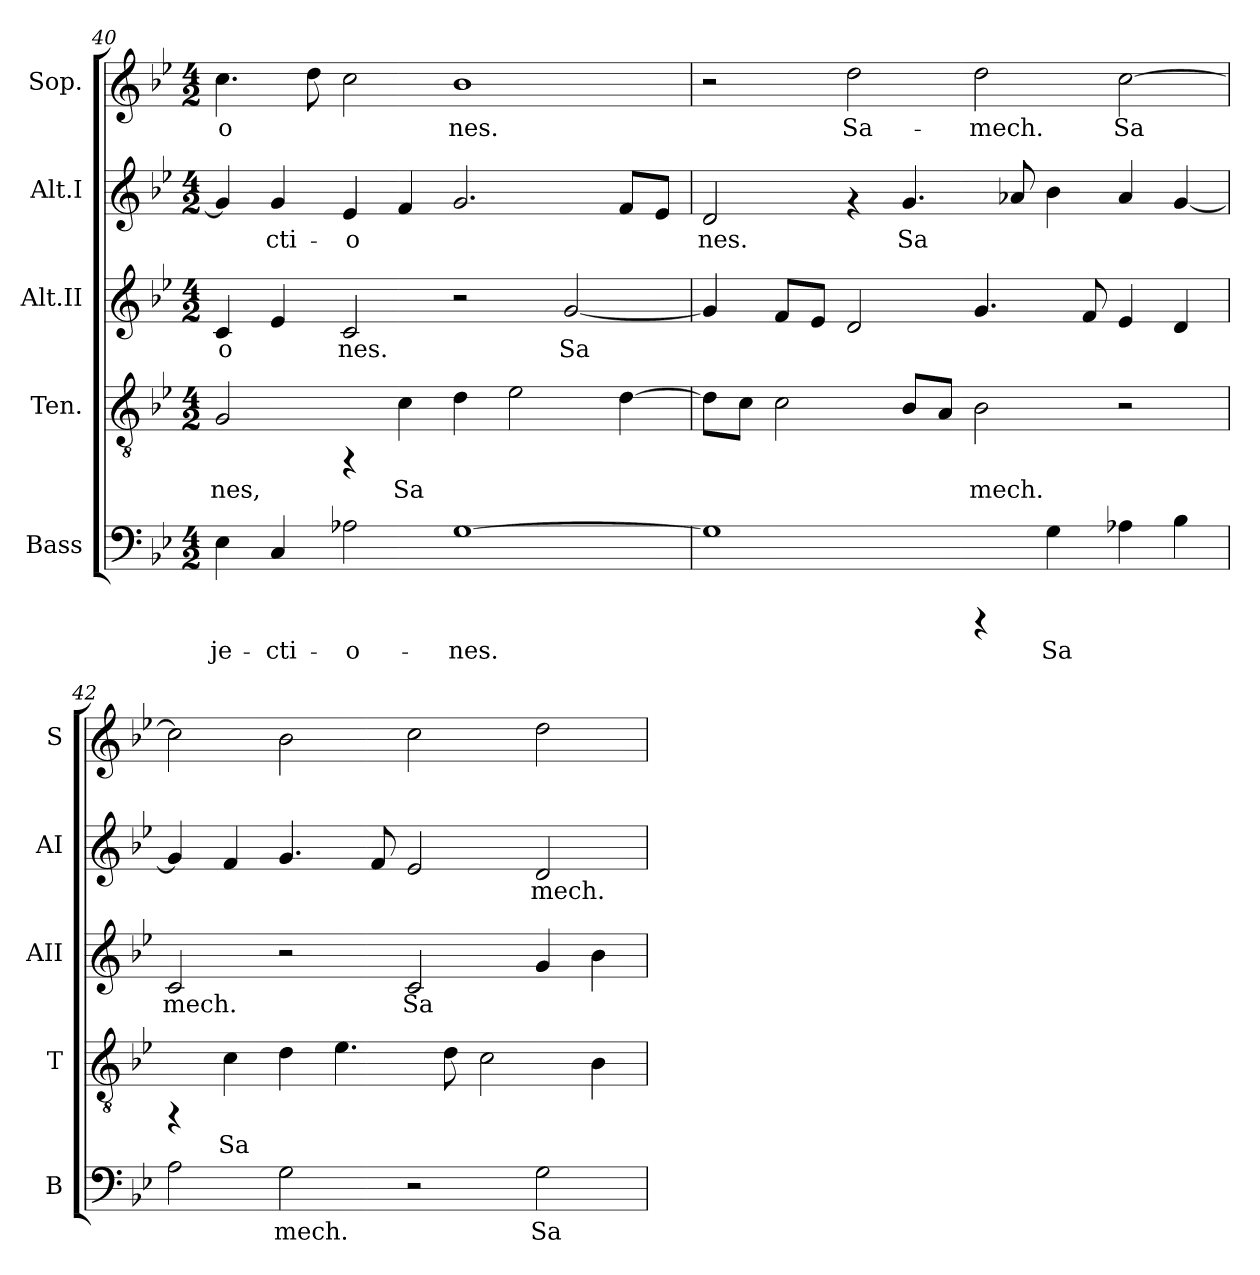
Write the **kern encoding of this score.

**kern	**text	**kern	**text	**kern	**text	**kern	**text	**kern	**text
*part5	*part5	*part4	*part4	*part3	*part3	*part2	*part2	*part1	*part1
*staff5	*staff5	*staff4	*staff4	*staff3	*staff3	*staff2	*staff2	*staff1	*staff1
*I"Bass	*	*I"Ten.	*	*I"Alt.II	*	*I"Alt.I	*	*I"Sop.	*
*I'B	*	*I'T	*	*I'AII	*	*I'AI	*	*I'S	*
*clefF4	*	*clefGv2	*	*clefG2	*	*clefG2	*	*clefG2	*
*k[b-e-]	*	*k[b-e-]	*	*k[b-e-]	*	*k[b-e-]	*	*k[b-e-]	*
*B-:	*	*B-:	*	*B-:	*	*B-:	*	*B-:	*
*M4/2	*	*M4/2	*	*M4/2	*	*M4/2	*	*M4/2	*
=40	=40	=40	=40	=40	=40	=40	=40	=40	=40
!	!LO:LY:b:cj	!	!LO:LY:b:cj	!	!LO:LY:b:cj	!	!LO:LY:b:cj	!	!LO:LY:b:cj
4E-\	-je-	2G/	-nes,	4c/	-o-	4g/]	--	4.cc\	-o-
!	!LO:LY:b:cj	!	!	!	!LO:LY:b:cj	!	!LO:LY:b:cj	!	!
4C/	-cti-	.	.	4e-/	--	4g/	-cti-	.	.
!	!	!	!	!	!	!	!	!	!LO:LY:b:cj
.	.	.	.	.	.	.	.	8dd\	--
!	!LO:LY:b:cj	!	!	!	!LO:LY:b:cj	!	!LO:LY:b:cj	!	!LO:LY:b:cj
2A-X\	-o-	4rFF	.	2c/	-nes.	4e-/	-o-	2cc\	--
!	!	!	!LO:LY:b:cj	!	!	!	!LO:LY:b:cj	!	!
.	.	4c\	Sa-	.	.	4f/	--	.	.
!	!LO:LY:b:cj	!	!LO:LY:b:cj	!	!	!	!LO:LY:b:cj	!	!LO:LY:b:cj
[>1G	-nes.	4d\	--	2r	.	2.g/	--	1b-	-nes.
!	!	!	!LO:LY:b:cj	!	!	!	!	!	!
.	.	2e-\	--	.	.	.	.	.	.
!	!	!	!	!	!LO:LY:b:cj	!	!	!	!
.	.	.	.	[<2g/	Sa-	.	.	.	.
!	!	!	!LO:LY:b:cj	!	!	!	!LO:LY:b:cj	!	!
.	.	[>4d\	--	.	.	8f/L	--	.	.
!	!	!	!	!	!	!	!LO:LY:b:cj	!	!
.	.	.	.	.	.	8e-/J	--	.	.
=41	=41	=41	=41	=41	=41	=41	=41	=41	=41
!	!LO:LY:b:cj	!	!LO:LY:b:cj	!	!LO:LY:b:cj	!	!LO:LY:b:cj	!	!
1G]	.	8d\L]	--	4g/]	--	2d/	-nes.	2r	.
!	!	!	!LO:LY:b:cj	!	!	!	!	!	!
.	.	8c\J	--	.	.	.	.	.	.
!	!	!	!LO:LY:b:cj	!	!LO:LY:b:cj	!	!	!	!
.	.	2c\	--	8f/L	--	.	.	.	.
!	!	!	!	!	!LO:LY:b:cj	!	!	!	!
.	.	.	.	8e-/J	--	.	.	.	.
!	!	!	!	!	!LO:LY:b:cj	!	!	!	!LO:LY:b:cj
.	.	.	.	2d/	--	4rf	.	2dd\	Sa-
!	!	!	!LO:LY:b:cj	!	!	!	!LO:LY:b:cj	!	!
.	.	8B-/L	--	.	.	4.g/	Sa-	.	.
!	!	!	!LO:LY:b:cj	!	!	!	!	!	!
.	.	8A/J	--	.	.	.	.	.	.
!	!	!	!LO:LY:b:cj	!	!LO:LY:b:cj	!	!	!	!LO:LY:b:cj
4rCCC	.	2B-\	-mech.	4.g/	--	.	.	2dd\	-mech.
!	!	!	!	!	!	!	!LO:LY:b:cj	!	!
.	.	.	.	.	.	8a-X/	--	.	.
!	!LO:LY:b:cj	!	!	!	!	!	!LO:LY:b:cj	!	!
4G\	Sa-	.	.	.	.	4b-\	--	.	.
!	!	!	!	!	!LO:LY:b:cj	!	!	!	!
.	.	.	.	8f/	--	.	.	.	.
!	!LO:LY:b:cj	!	!	!	!LO:LY:b:cj	!	!LO:LY:b:cj	!	!LO:LY:b:cj
4A-X\	--	2r	.	4e-/	--	4a-/	--	[>2cc\	Sa-
!	!LO:LY:b:cj	!	!	!	!LO:LY:b:cj	!	!LO:LY:b:cj	!	!
4B-\	--	.	.	4d/	--	[<4g/	--	.	.
=42	=42	=42	=42	=42	=42	=42	=42	=42	=42
!	!LO:LY:b:cj	!	!	!	!LO:LY:b:cj	!	!LO:LY:b:cj	!	!LO:LY:b:cj
2A\	--	4rFF	.	2c/	-mech.	4g/]	--	2cc\]	--
!	!	!	!LO:LY:b:cj	!	!	!	!LO:LY:b:cj	!	!
.	.	4c\	Sa-	.	.	4f/	--	.	.
!	!LO:LY:b:cj	!	!LO:LY:b:cj	!	!	!	!LO:LY:b:cj	!	!LO:LY:b:cj
2G\	-mech.	4d\	--	2r	.	4.g/	--	2b-\	--
!	!	!	!LO:LY:b:cj	!	!	!	!	!	!
.	.	4.e-\	--	.	.	.	.	.	.
!	!	!	!	!	!	!	!LO:LY:b:cj	!	!
.	.	.	.	.	.	8f/	--	.	.
!	!	!	!	!	!LO:LY:b:cj	!	!LO:LY:b:cj	!	!LO:LY:b:cj
2r	.	.	.	2c/	Sa-	2e-/	--	2cc\	--
!	!	!	!LO:LY:b:cj	!	!	!	!	!	!
.	.	8d\	--	.	.	.	.	.	.
!	!	!	!LO:LY:b:cj	!	!	!	!	!	!
.	.	2c\	--	.	.	.	.	.	.
!	!LO:LY:b:cj	!	!	!	!LO:LY:b:cj	!	!LO:LY:b:cj	!	!LO:LY:b:cj
2G\	Sa-	.	.	4g/	--	2d/	-mech.	2dd\	--
!	!	!	!LO:LY:b:cj	!	!LO:LY:b:cj	!	!	!	!
.	.	4B-\	--	4b-\	--	.	.	.	.
=	=	=	=	=	=	=	=	=	=
*-	*-	*-	*-	*-	*-	*-	*-	*-	*-
